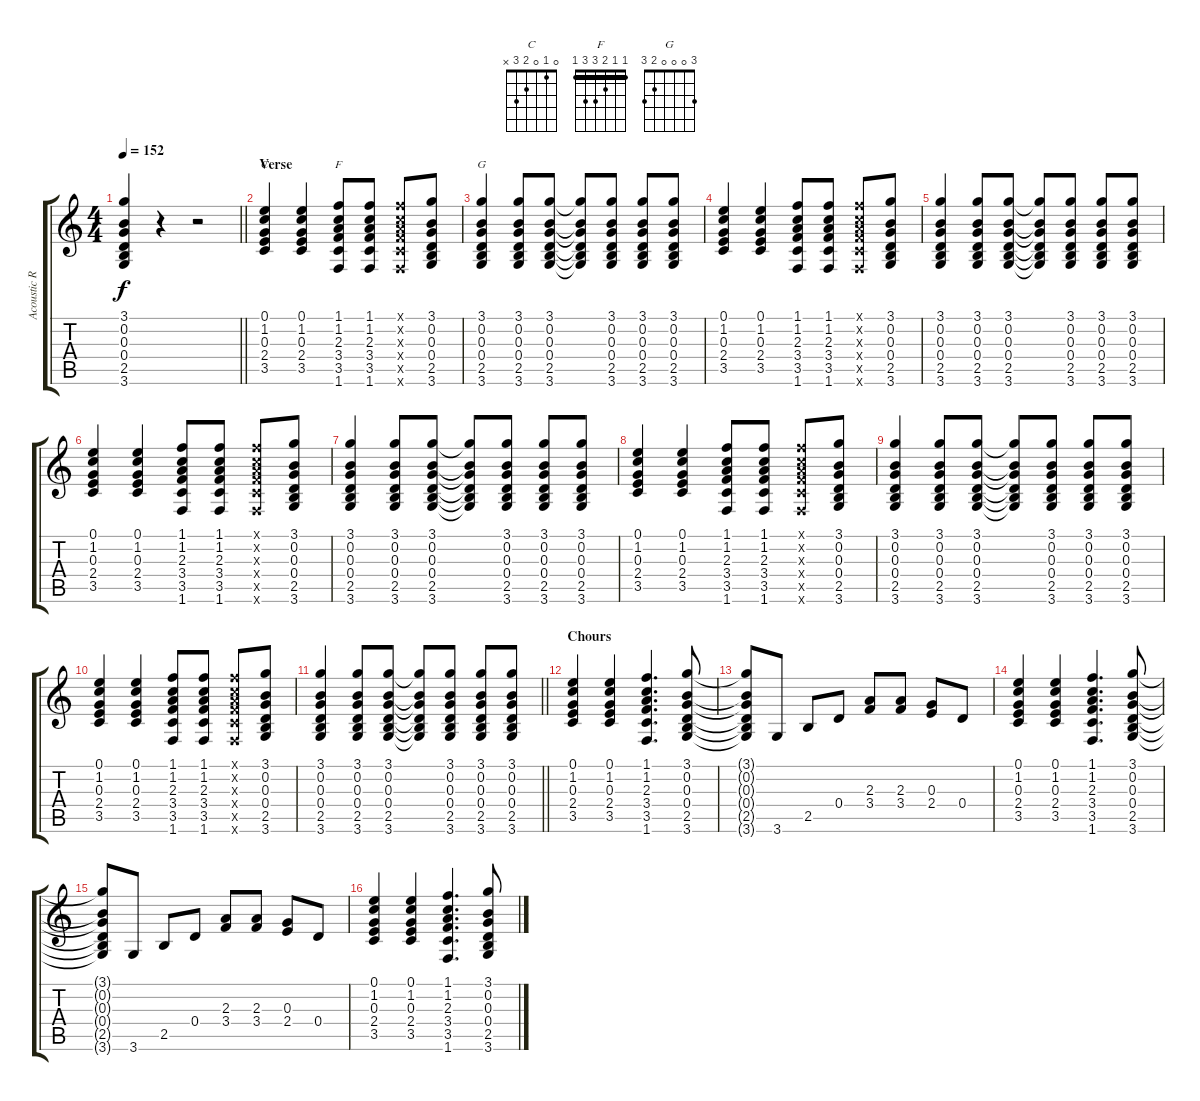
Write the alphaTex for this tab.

\track ("Acoustic Rythem" "Acoustic R") {instrument acousticguitarnylon}
\staff {score tabs}
\tuning (E4 B3 G3 D3 A2 E2) {hide}
\chord ("C" 0 1 0 2 3 x)
\chord ("F" 1 1 2 3 3 1) {barre 1}
\chord ("G" 3 0 0 0 2 3)
\ts (4 4)
\tempo 152
\clef g2
\barLineRight lightlight
\ks c
(3.1 0.2 0.3 0.4 2.5 3.6).4{dy f} r.4 r.2 |
\section ("" "Verse")
(0.1 1.2 0.3 2.4 3.5).4{ch "C"} (0.1 1.2 0.3 2.4 3.5).4 (1.1 1.2 2.3 3.4 3.5 1.6).8{ch "F"} (1.1 1.2 2.3 3.4 3.5 1.6).8 (1.1{x} 1.2{x} 2.3{x} 3.4{x} 3.5{x} 1.6{x}).8 (3.1 0.2 0.3 0.4 2.5 3.6).8 |
(3.1 0.2 0.3 0.4 2.5 3.6).4{ch "G"} (3.1 0.2 0.3 0.4 2.5 3.6).8 (3.1 0.2 0.3 0.4 2.5 3.6).8 (3.1{t} 0.2{t} 0.3{t} 0.4{t} 2.5{t} 3.6{t}).8 (3.1 0.2 0.3 0.4 2.5 3.6).8 (3.1 0.2 0.3 0.4 2.5 3.6).8 (3.1 0.2 0.3 0.4 2.5 3.6).8 |
(0.1 1.2 0.3 2.4 3.5).4 (0.1 1.2 0.3 2.4 3.5).4 (1.1 1.2 2.3 3.4 3.5 1.6).8 (1.1 1.2 2.3 3.4 3.5 1.6).8 (1.1{x} 1.2{x} 2.3{x} 3.4{x} 3.5{x} 1.6{x}).8 (3.1 0.2 0.3 0.4 2.5 3.6).8 |
(3.1 0.2 0.3 0.4 2.5 3.6).4 (3.1 0.2 0.3 0.4 2.5 3.6).8 (3.1 0.2 0.3 0.4 2.5 3.6).8 (3.1{t} 0.2{t} 0.3{t} 0.4{t} 2.5{t} 3.6{t}).8 (3.1 0.2 0.3 0.4 2.5 3.6).8 (3.1 0.2 0.3 0.4 2.5 3.6).8 (3.1 0.2 0.3 0.4 2.5 3.6).8 |
(0.1 1.2 0.3 2.4 3.5).4 (0.1 1.2 0.3 2.4 3.5).4 (1.1 1.2 2.3 3.4 3.5 1.6).8 (1.1 1.2 2.3 3.4 3.5 1.6).8 (1.1{x} 1.2{x} 2.3{x} 3.4{x} 3.5{x} 1.6{x}).8 (3.1 0.2 0.3 0.4 2.5 3.6).8 |
(3.1 0.2 0.3 0.4 2.5 3.6).4 (3.1 0.2 0.3 0.4 2.5 3.6).8 (3.1 0.2 0.3 0.4 2.5 3.6).8 (3.1{t} 0.2{t} 0.3{t} 0.4{t} 2.5{t} 3.6{t}).8 (3.1 0.2 0.3 0.4 2.5 3.6).8 (3.1 0.2 0.3 0.4 2.5 3.6).8 (3.1 0.2 0.3 0.4 2.5 3.6).8 |
(0.1 1.2 0.3 2.4 3.5).4 (0.1 1.2 0.3 2.4 3.5).4 (1.1 1.2 2.3 3.4 3.5 1.6).8 (1.1 1.2 2.3 3.4 3.5 1.6).8 (1.1{x} 1.2{x} 2.3{x} 3.4{x} 3.5{x} 1.6{x}).8 (3.1 0.2 0.3 0.4 2.5 3.6).8 |
(3.1 0.2 0.3 0.4 2.5 3.6).4 (3.1 0.2 0.3 0.4 2.5 3.6).8 (3.1 0.2 0.3 0.4 2.5 3.6).8 (3.1{t} 0.2{t} 0.3{t} 0.4{t} 2.5{t} 3.6{t}).8 (3.1 0.2 0.3 0.4 2.5 3.6).8 (3.1 0.2 0.3 0.4 2.5 3.6).8 (3.1 0.2 0.3 0.4 2.5 3.6).8 |
(0.1 1.2 0.3 2.4 3.5).4 (0.1 1.2 0.3 2.4 3.5).4 (1.1 1.2 2.3 3.4 3.5 1.6).8 (1.1 1.2 2.3 3.4 3.5 1.6).8 (1.1{x} 1.2{x} 2.3{x} 3.4{x} 3.5{x} 1.6{x}).8 (3.1 0.2 0.3 0.4 2.5 3.6).8 |
\barLineRight lightlight
(3.1 0.2 0.3 0.4 2.5 3.6).4 (3.1 0.2 0.3 0.4 2.5 3.6).8 (3.1 0.2 0.3 0.4 2.5 3.6).8 (3.1{t} 0.2{t} 0.3{t} 0.4{t} 2.5{t} 3.6{t}).8 (3.1 0.2 0.3 0.4 2.5 3.6).8 (3.1 0.2 0.3 0.4 2.5 3.6).8 (3.1 0.2 0.3 0.4 2.5 3.6).8 |
\section ("" "Chours")
(0.1 1.2 0.3 2.4 3.5).4 (0.1 1.2 0.3 2.4 3.5).4 (1.1 1.2 2.3 3.4 3.5 1.6).4{d} (3.1 0.2 0.3 0.4 2.5 3.6).8 |
(3.1{t} 0.2{t} 0.3{t} 0.4{t} 2.5{t} 3.6{t}).8 3.6.8 2.5.8 0.4.8 (2.3 3.4).8 (2.3 3.4).8 (0.3 2.4).8 0.4.8 |
(0.1 1.2 0.3 2.4 3.5).4 (0.1 1.2 0.3 2.4 3.5).4 (1.1 1.2 2.3 3.4 3.5 1.6).4{d} (3.1 0.2 0.3 0.4 2.5 3.6).8 |
(3.1{t} 0.2{t} 0.3{t} 0.4{t} 2.5{t} 3.6{t}).8 3.6.8 2.5.8 0.4.8 (2.3 3.4).8 (2.3 3.4).8 (0.3 2.4).8 0.4.8 |
(0.1 1.2 0.3 2.4 3.5).4 (0.1 1.2 0.3 2.4 3.5).4 (1.1 1.2 2.3 3.4 3.5 1.6).4{d} (3.1 0.2 0.3 0.4 2.5 3.6).8
